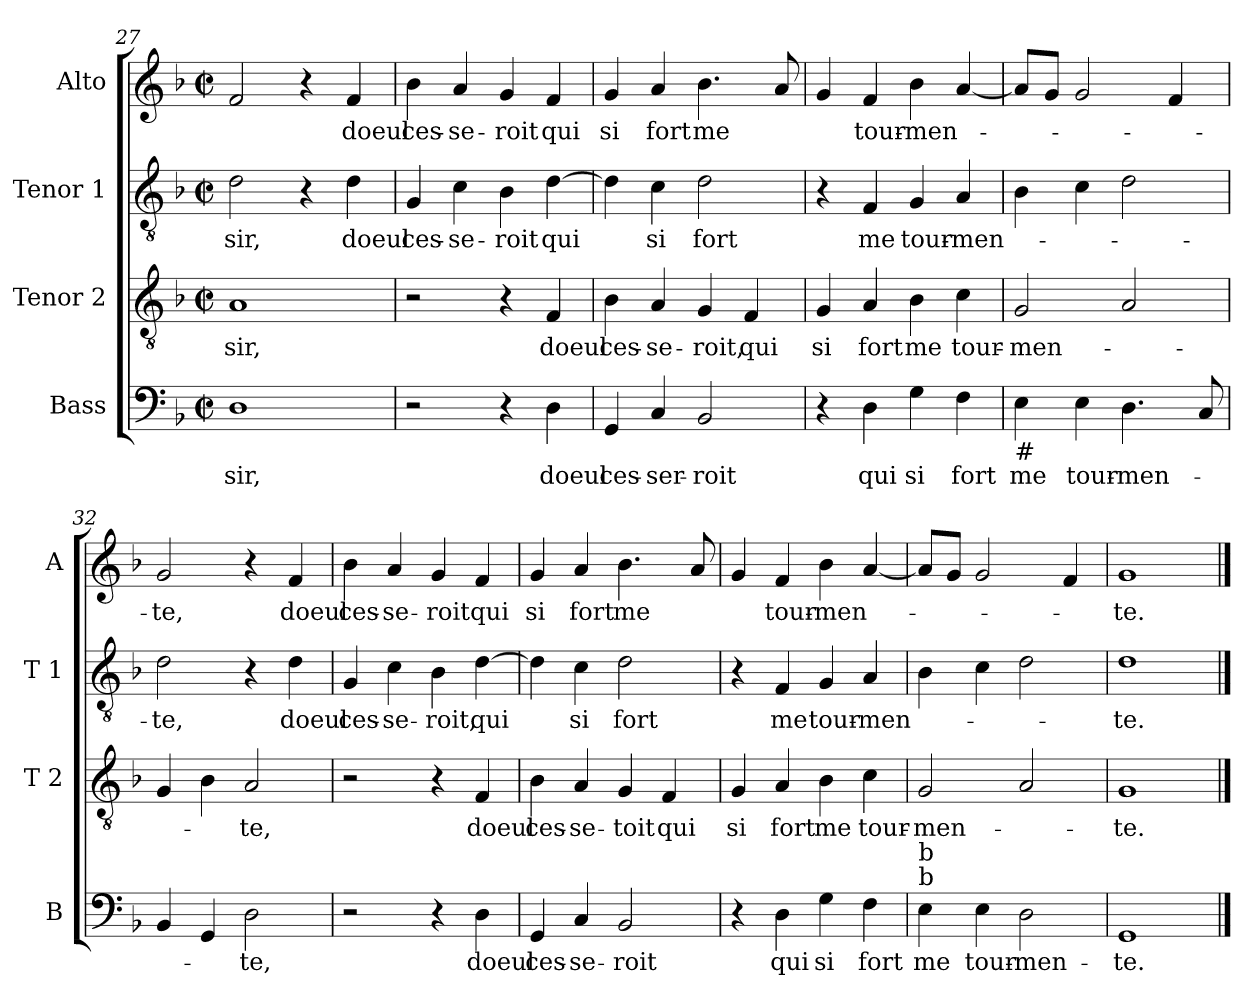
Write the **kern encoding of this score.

**kern	**text	**kern	**text	**kern	**text	**kern	**text
*part4	*part4	*part3	*part3	*part2	*part2	*part1	*part1
*staff4	*staff4	*staff3	*staff3	*staff2	*staff2	*staff1	*staff1
*I"Bass	*	*I"Tenor 2	*	*I"Tenor 1	*	*I"Alto	*
*I'B	*	*I'T 2	*	*I'T 1	*	*I'A	*
*clefF4	*	*clefGv2	*	*clefGv2	*	*clefG2	*
*k[b-]	*	*k[b-]	*	*k[b-]	*	*k[b-]	*
*F:	*	*F:	*	*F:	*	*F:	*
*M2/2	*	*M2/2	*	*M2/2	*	*M2/2	*
*met(c|)	*	*met(c|)	*	*met(c|)	*	*met(c|)	*
=27	=27	=27	=27	=27	=27	=27	=27
!	!LO:LY:b	!	!LO:LY:b	!	!LO:LY:b	!	!
1D	-sir,	1A	-sir,	2d\	-sir,	2f/	.
.	.	.	.	4r	.	4r	.
!	!	!	!	!	!LO:LY:b	!	!LO:LY:b
.	.	.	.	4d\	doeul	4f/	doeul
=28	=28	=28	=28	=28	=28	=28	=28
!	!	!	!	!	!LO:LY:b	!	!LO:LY:b
2r	.	2r	.	4G/	ces-	4b-\	ces-
!	!	!	!	!	!LO:LY:b	!	!LO:LY:b
.	.	.	.	4c\	-se-	4a/	-se-
!	!	!	!	!	!LO:LY:b	!	!LO:LY:b
4r	.	4r	.	4B-\	-roit	4g/	-roit
!	!LO:LY:b	!	!LO:LY:b	!	!LO:LY:b	!	!LO:LY:b
4D\	doeul	4F/	doeul	[4d\	qui	4f/	qui
=29	=29	=29	=29	=29	=29	=29	=29
!	!LO:LY:b	!	!LO:LY:b	!	!	!	!LO:LY:b
4GG/	ces-	4B-\	ces-	4d\]	.	4g/	si
!	!LO:LY:b	!	!LO:LY:b	!	!LO:LY:b	!	!LO:LY:b
4C/	-ser-	4A/	-se-	4c\	si	4a/	fort
!	!LO:LY:b	!	!LO:LY:b	!	!LO:LY:b	!	!LO:LY:b
2BB-/	-roit	4G/	-roit,	2d\	fort	4.b-\	me
!	!	!	!LO:LY:b	!	!	!	!
.	.	4F/	qui	.	.	.	.
.	.	.	.	.	.	8a/	.
=30	=30	=30	=30	=30	=30	=30	=30
!	!	!	!LO:LY:b	!	!	!	!
4r	.	4G/	si	4r	.	4g/	.
!	!LO:LY:b	!	!LO:LY:b	!	!LO:LY:b	!	!LO:LY:b
4D\	qui	4A/	fort	4F/	me	4f/	tour-
!	!LO:LY:b	!	!LO:LY:b	!	!LO:LY:b	!	!LO:LY:b
4G\	si	4B-\	me	4G/	tour-	4b-\	-men-
!	!LO:LY:b	!	!LO:LY:b	!	!LO:LY:b	!	!
4F\	fort	4c\	tour-	4A/	-men-	[4a/	.
=31	=31	=31	=31	=31	=31	=31	=31
!LO:TX:b:t=#	!	!	!	!	!	!	!
!	!LO:LY:b	!	!LO:LY:b	!	!	!	!
4E\	me	2G/	-men-	4B-\	.	8a/L]	.
.	.	.	.	.	.	8g/J	.
!	!LO:LY:b	!	!	!	!	!	!
4E\	tour-	.	.	4c\	.	2g/	.
!	!LO:LY:b	!	!	!	!	!	!
4.D\	-men-	2A/	.	2d\	.	.	.
.	.	.	.	.	.	4f/	.
8C/	.	.	.	.	.	.	.
!!LO:LB:g=z
=32	=32	=32	=32	=32	=32	=32	=32
!	!	!	!	!	!LO:LY:b	!	!LO:LY:b
4BB-/	.	4G/	.	2d\	-te,	2g/	-te,
4GG/	.	4B-\	.	.	.	.	.
!	!LO:LY:b	!	!LO:LY:b	!	!	!	!
2D\	-te,	2A/	-te,	4r	.	4r	.
!	!	!	!	!	!LO:LY:b	!	!LO:LY:b
.	.	.	.	4d\	doeul	4f/	doeul
=33	=33	=33	=33	=33	=33	=33	=33
!	!	!	!	!	!LO:LY:b	!	!LO:LY:b
2r	.	2r	.	4G/	ces-	4b-\	ces-
!	!	!	!	!	!LO:LY:b	!	!LO:LY:b
.	.	.	.	4c\	-se-	4a/	-se-
!	!	!	!	!	!LO:LY:b	!	!LO:LY:b
4r	.	4r	.	4B-\	-roit,	4g/	-roit
!	!LO:LY:b	!	!LO:LY:b	!	!LO:LY:b	!	!LO:LY:b
4D\	doeul	4F/	doeul	[4d\	qui	4f/	qui
=34	=34	=34	=34	=34	=34	=34	=34
!	!LO:LY:b	!	!LO:LY:b	!	!	!	!LO:LY:b
4GG/	ces-	4B-\	ces-	4d\]	.	4g/	si
!	!LO:LY:b	!	!LO:LY:b	!	!LO:LY:b	!	!LO:LY:b
4C/	-se-	4A/	-se-	4c\	si	4a/	fort
!	!LO:LY:b	!	!LO:LY:b	!	!LO:LY:b	!	!LO:LY:b
2BB-/	-roit	4G/	-toit	2d\	fort	4.b-\	me
!	!	!	!LO:LY:b	!	!	!	!
.	.	4F/	qui	.	.	.	.
.	.	.	.	.	.	8a/	.
=35	=35	=35	=35	=35	=35	=35	=35
!	!	!	!LO:LY:b	!	!	!	!
4r	.	4G/	si	4r	.	4g/	.
!	!LO:LY:b	!	!LO:LY:b	!	!LO:LY:b	!	!LO:LY:b
4D\	qui	4A/	fort	4F/	me	4f/	tour-
!	!LO:LY:b	!	!LO:LY:b	!	!LO:LY:b	!	!LO:LY:b
4G\	si	4B-\	me	4G/	tour-	4b-\	-men-
!	!LO:LY:b	!	!LO:LY:b	!	!LO:LY:b	!	!
4F\	fort	4c\	tour-	4A/	-men-	[4a/	.
=36	=36	=36	=36	=36	=36	=36	=36
!LO:TX:a:t=b	!	!	!	!	!	!	!
!LO:TX:a:t=b	!	!	!	!	!	!	!
!	!LO:LY:b	!	!LO:LY:b	!	!	!	!
4E\	me	2G/	-men-	4B-\	.	8a/L]	.
.	.	.	.	.	.	8g/J	.
!	!LO:LY:b	!	!	!	!	!	!
4E\	tour-	.	.	4c\	.	2g/	.
!	!LO:LY:b	!	!	!	!	!	!
2D\	-men-	2A/	.	2d\	.	.	.
.	.	.	.	.	.	4f/	.
=37	=37	=37	=37	=37	=37	=37	=37
!	!LO:LY:b	!	!LO:LY:b	!	!LO:LY:b	!	!LO:LY:b
1GG	-te.	1G	-te.	1d	-te.	1g	-te.
==	==	==	==	==	==	==	==
*-	*-	*-	*-	*-	*-	*-	*-
